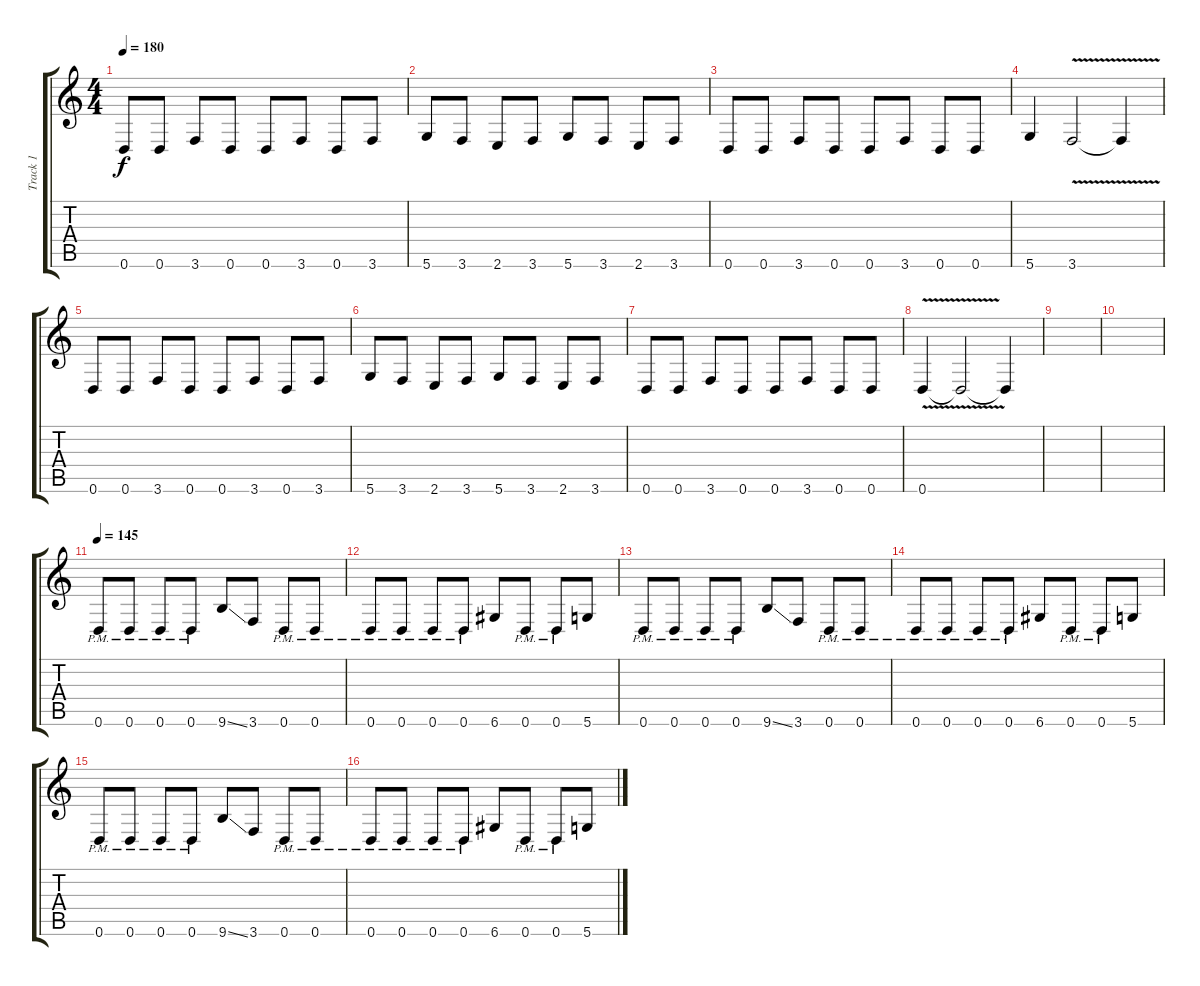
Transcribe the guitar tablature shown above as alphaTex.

\track ("Track 1" "Track 1") {instrument electricbassfinger}
\staff {score tabs}
\tuning (E4 B3 G3 D3 A2 D2) {hide}
\ts (4 4)
\tempo 180
\clef g2
\ks c
0.6.8{dy f} 0.6.8 3.6.8 0.6.8 0.6.8 3.6.8 0.6.8 3.6.8 |
5.6.8 3.6.8 2.6.8 3.6.8 5.6.8 3.6.8 2.6.8 3.6.8 |
0.6.8 0.6.8 3.6.8 0.6.8 0.6.8 3.6.8 0.6.8 0.6.8 |
5.6.4 3.6{v}.2 3.6{t}.4 |
0.6.8 0.6.8 3.6.8 0.6.8 0.6.8 3.6.8 0.6.8 3.6.8 |
5.6.8 3.6.8 2.6.8 3.6.8 5.6.8 3.6.8 2.6.8 3.6.8 |
0.6.8 0.6.8 3.6.8 0.6.8 0.6.8 3.6.8 0.6.8 0.6.8 |
0.6{v}.4 0.6{t}.2 0.6{t}.4 |
|
|
\tempo 145
0.6{pm}.8 0.6{pm}.8 0.6{pm}.8 0.6{pm}.8 9.6{ss}.8 3.6.8 0.6{pm}.8 0.6{pm}.8 |
0.6{pm}.8 0.6{pm}.8 0.6{pm}.8 0.6{pm}.8 6.6.8 0.6{pm}.8 0.6{pm}.8 5.6.8 |
0.6{pm}.8 0.6{pm}.8 0.6{pm}.8 0.6{pm}.8 9.6{ss}.8 3.6.8 0.6{pm}.8 0.6{pm}.8 |
0.6{pm}.8 0.6{pm}.8 0.6{pm}.8 0.6{pm}.8 6.6.8 0.6{pm}.8 0.6{pm}.8 5.6.8 |
0.6{pm}.8 0.6{pm}.8 0.6{pm}.8 0.6{pm}.8 9.6{ss}.8 3.6.8 0.6{pm}.8 0.6{pm}.8 |
0.6{pm}.8 0.6{pm}.8 0.6{pm}.8 0.6{pm}.8 6.6.8 0.6{pm}.8 0.6{pm}.8 5.6.8
